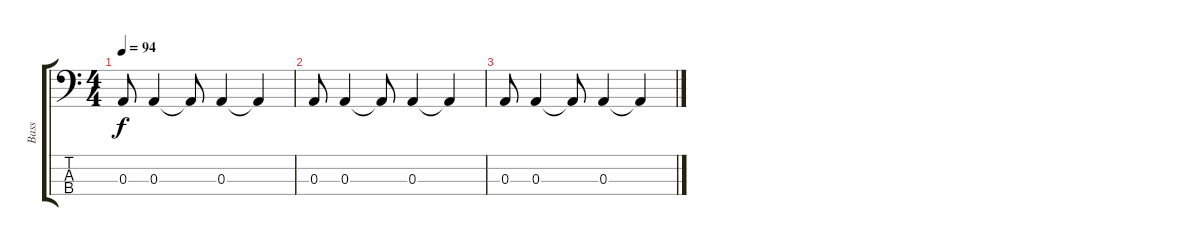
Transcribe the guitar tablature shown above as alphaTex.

\track ("Bass" "Bass") {instrument acousticbass}
\staff {score tabs}
\tuning (G2 D2 A1 E1) {hide}
\ts (4 4)
\tempo 94
\clef f4
\ks c
0.3.8{dy f} 0.3.4 0.3{t}.8 0.3.4 0.3{t}.4 |
0.3.8 0.3.4 0.3{t}.8 0.3.4 0.3{t}.4 |
0.3.8 0.3.4 0.3{t}.8 0.3.4 0.3{t}.4
